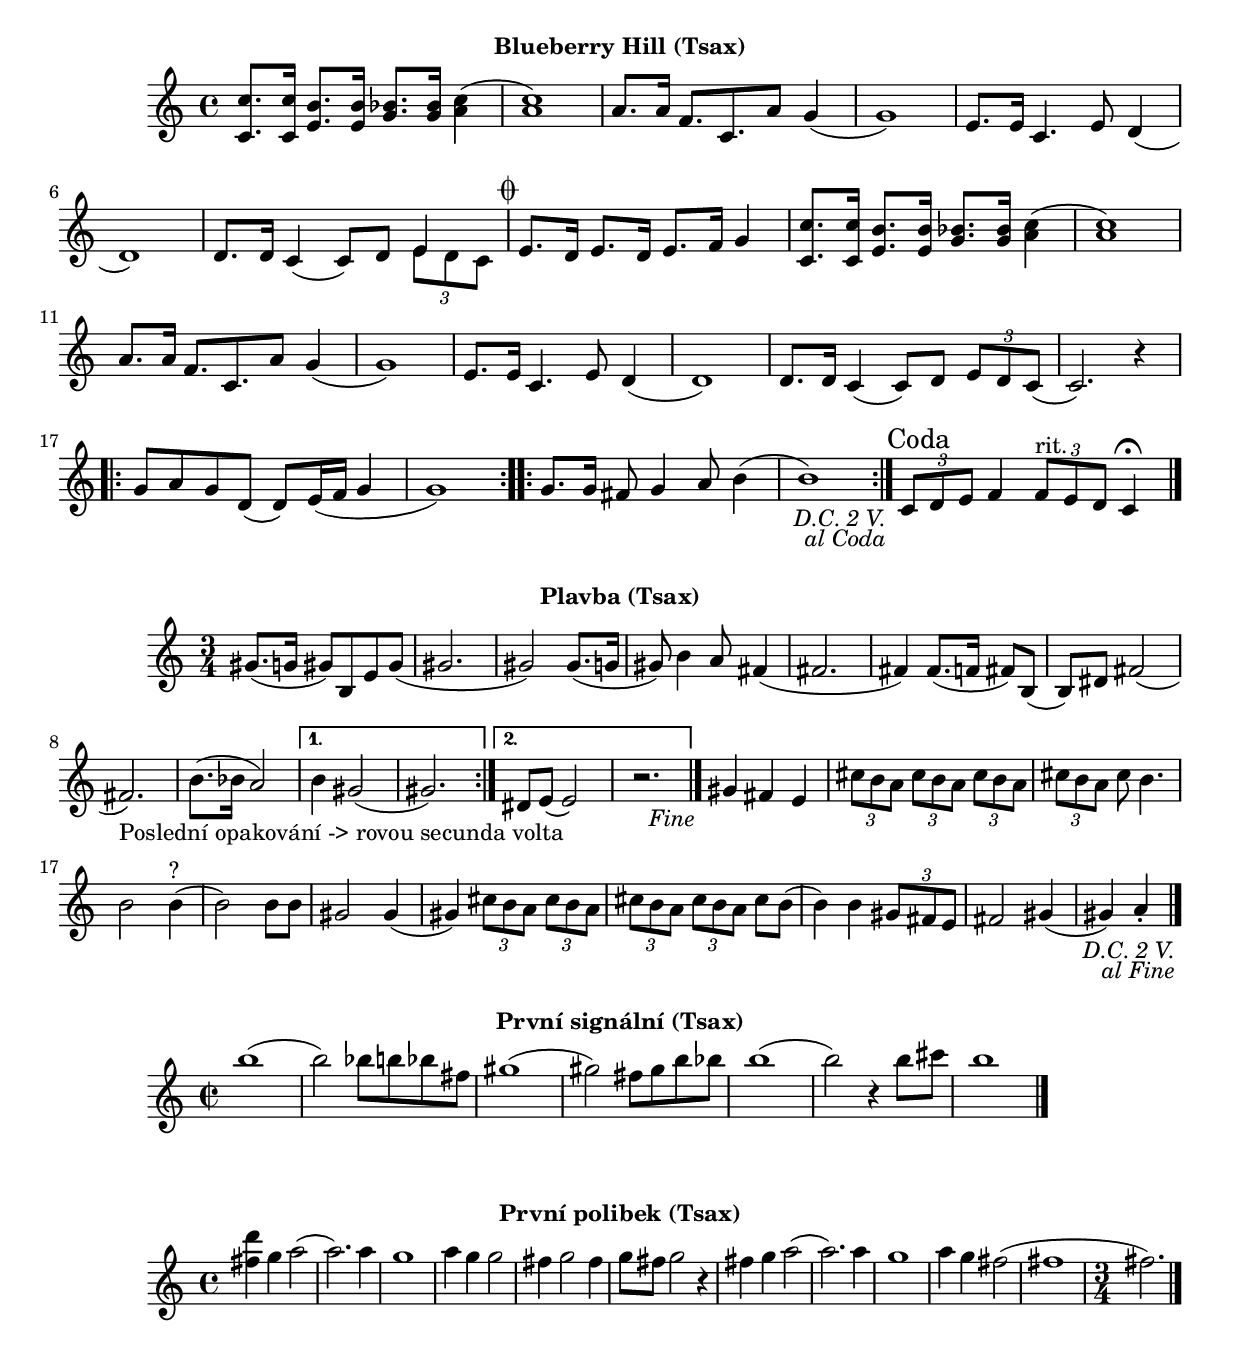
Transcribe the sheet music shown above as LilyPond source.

\version "2.24.3"

\markup { \fill-line { \bold "Blueberry Hill (Tsax)" } }
\score {
  \new Staff {
    \set Score.dalSegnoTextFormatter = #format-dal-segno-text-brief
    \time 4/4
    \key c \major
    \clef treble
    \relative c' {
      \repeat segno 3 {
	<c c'>8. <c c'>16 <e b'>8. <e b'>16 <g bes>8. <g bes>16 <c a>4
	(<c a>1) 
	a8. a16 f8. c8. a'8 g4	
	(g1) 
	e8. e16 c4.
	
	

	e8 d4 (d1)
	d8. d16 c4 (c8) d8 

	<<
    	  \new Voice = "one" {
      	  \voiceOne
      	    e4
    	  }
    	  \new Voice = "two" {
      	    \voiceTwo
              \tuplet 3/2 { e8 d c }
         }
  	>>
	
	\alternative {
          \volta 1,2 {
	    e8. d16 e8. d16 e8. f16 g4 	  

	    <c, c'>8. <c c'>16 <e b'>8. <e b'>16 <g bes>8. <g bes>16 <c a>4
	    (<c a>1) 
	    a8. a16 f8. c8. 
	    a'8 g4 (g1)
	    e8. e16 c4. e8 d4
	    (d1) 
	    d8. d16 
	    c4 (c8) d8 
	    \tuplet 3/2 {e8 d8 c8} 
	    (c2.) r4
	
	    \repeat volta 2 {
	      g'8 a8 g8 d8
	      (d8) e16 (f16 g4 g1) 
	    }

	    \repeat volta 2 {
	      g8. g16 fis8 g4 a8 b4
	      (b1)
	    }
	  }
	    
	  \volta 3 \volta #'() {
            \section
            \sectionLabel "Coda"
          }
	}
      }
      
      \tuplet 3/2 { c,8 d8 e8}	
      f4 
      \tuplet 3/2 { f8^"rit." e8 d8 }
      c4 \fermata
      \fine
    
    }  
  }
  \header {
    title = "Blueberry Hill"
  }
}

 

\markup { \fill-line { \bold "Plavba (Tsax)" } }
\score {
  \new Staff {
    \time 3/4
    \key c \major
    \clef treble
    \relative c' {
      \repeat segno 3 { 	
	\repeat volta 2 {
	  gis'8. (g16 gis8)
	  b,8 e8 gis8
          (gis2. gis2)
  	  gis8. (g16 gis8)
	  b4 a8
	  fis4 (fis2. fis4)
	  fis8. (f16 fis8)
	  b,8 (b8) dis8
	  fis2 (fis2._"Poslední opakování -> rovou secunda volta")
	  b8. (bes16 a2)
	}

  	\alternative {
    	  {
      	    % Prima volta
	    b4 gis2 (gis2.)
	  }
    	  {
            % Secunda volta
	    dis8 e8 (e2)
	    r2. %Nevím jistě
  	  \fine
	  }
        }
	  
	gis4 fis4 e4

	  \tuplet 3/2 {cis'8 b8 a8}
	  \tuplet 3/2 {cis8 b8 a8}
	  \tuplet 3/2 {cis8 b8 a8}
	  \tuplet 3/2 {cis8 b8 a8}
	  cis8 b4.
	  b2 b4^"?" (b2)
	  b8 b8 gis2
          gis4 (gis4)
 
	  \tuplet 3/2 {cis8 b8 a8}
	  \tuplet 3/2 {cis8 b8 a8}
	  \tuplet 3/2 {cis8 b8 a8}
	  \tuplet 3/2 {cis8 b8 a8}
	  cis8 b8 (b4)
	  b4 
 	  \tuplet 3/2 {gis8 fis8 e8} fis2
	  gis4 (gis4) a4 \staccato
	  \bar "|."
         }
      }	
   }
}

\markup { \fill-line { \bold "První signální (Tsax)" } }
\score {
  \new Staff {
    \time 2/2
    \key c \major
    \clef treble
    \relative c' {
	b''1 
	(b2) bes8 b8 bes8 fis8
	gis1
	(gis2) fis8 gis8 b8 bes8
	b1
	(b2) r4 b8 cis8
	b1
	\bar "|."
    }
  }
  \header {
    title = "První signální"
  }
}

\markup { \fill-line { \bold "První polibek (Tsax)" } }
\score {
  \new Staff {
    \time 4/4
    \key c \major
    \clef treble
    \relative c' {
	<fis' d'>4 g4 a2
	(a2.) a4
	g1
	a4 g4 g2
	fis4 g2 fis4
	g8 fis8 g2
 	r4 fis4 g4 a2     
	(a2.) a4
	g1
	a4 g4 fis2
	(fis1 \time 3/4 fis2.)
	\bar "|."
    }
  }
  \header {
    title = "První polibek/brutus"
  }
}

